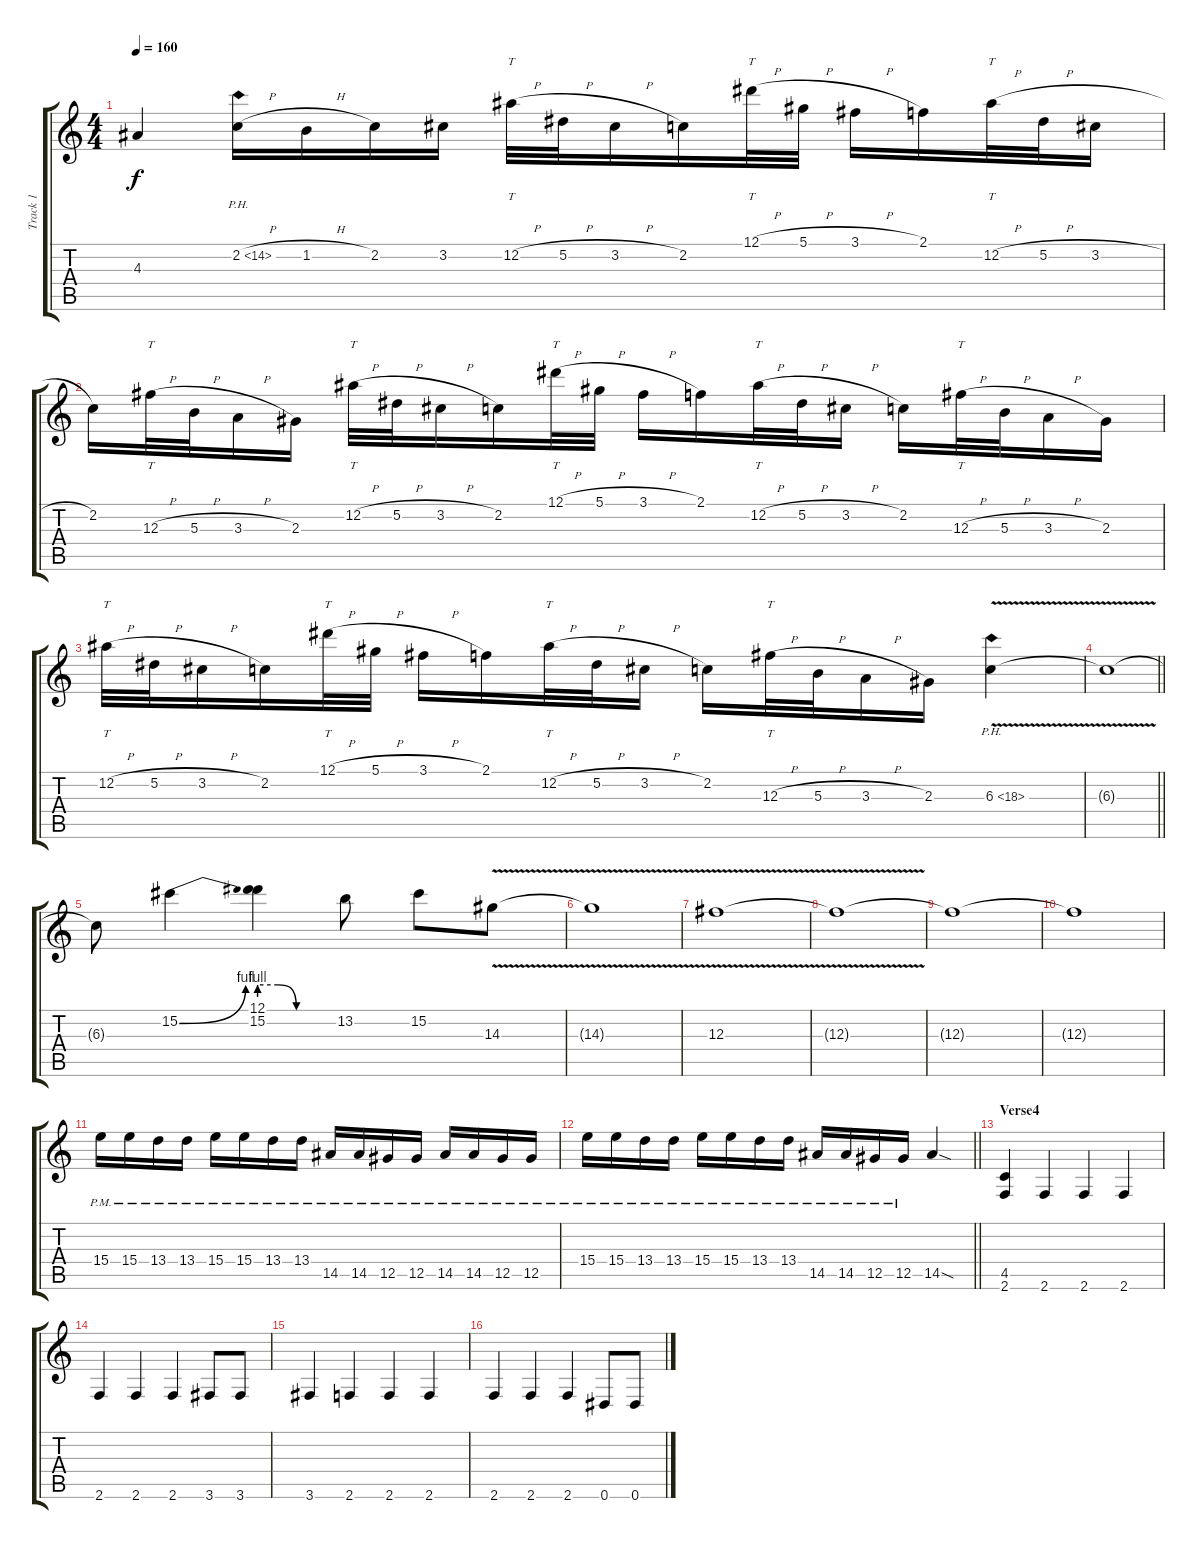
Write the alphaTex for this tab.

\track ("Track 1" "Track 1") {instrument distortionguitar}
\staff {score tabs}
\tuning (Eb4 Bb3 Gb3 Db3 Ab2 Eb2) {hide}
\ts (4 4)
\tempo 160
\clef g2
\ks c
4.3{t}.4{dy f} 2.2{ph 12 h}.16 1.2{h}.16 2.2.16 3.2.16 12.2{h}.32{tt} 5.2{h}.32 3.2{h}.16 2.2.16 12.1{h}.32{tt} 5.1{h}.32 3.1{h}.16 2.1.16 12.2{h}.32{tt} 5.2{h}.32 3.2{h}.16 |
2.2.16 12.3{h}.32{tt} 5.3{h}.32 3.3{h}.16 2.3.16 12.2{h}.32{tt} 5.2{h}.32 3.2{h}.16 2.2.16 12.1{h}.32{tt} 5.1{h}.32 3.1{h}.16 2.1.16 12.2{h}.32{tt} 5.2{h}.32 3.2{h}.16 2.2.16 12.3{h}.32{tt} 5.3{h}.32 3.3{h}.16 2.3.16 |
12.2{h}.32{tt} 5.2{h}.32 3.2{h}.16 2.2.16 12.1{h}.32{tt} 5.1{h}.32 3.1{h}.16 2.1.16 12.2{h}.32{tt} 5.2{h}.32 3.2{h}.16 2.2.16 12.3{h}.32{tt} 5.3{h}.32 3.3{h}.16 2.3.16 6.3{ph 12 v}.4 |
\barLineRight lightlight
6.3{t}.1 |
6.3{t}.8 15.2{be (bend 0 0 60 4)}.4 (12.1 15.2{be (custom 0 4 15 4 30 0 60 0)}).4 13.2.8 15.2.8 14.3{v}.8 |
14.3{t}.1 |
12.3{v}.1 |
12.3{t}.1 |
12.3{t}.1 |
12.3{t}.1 |
15.4{pm}.16 15.4{pm}.16 13.4{pm}.16 13.4{pm}.16 15.4{pm}.16 15.4{pm}.16 13.4{pm}.16 13.4{pm}.16 14.5{pm}.16 14.5{pm}.16 12.5{pm}.16 12.5{pm}.16 14.5{pm}.16 14.5{pm}.16 12.5{pm}.16 12.5{pm}.16 |
\barLineRight lightlight
15.4{pm}.16 15.4{pm}.16 13.4{pm}.16 13.4{pm}.16 15.4{pm}.16 15.4{pm}.16 13.4{pm}.16 13.4{pm}.16 14.5{pm}.16 14.5{pm}.16 12.5{pm}.16 12.5{pm}.16 14.5{sod}.4 |
\section ("" "Verse4")
(4.5 2.6).4 2.6.4 2.6.4 2.6.4 |
2.6.4 2.6.4 2.6.4 3.6.8 3.6.8 |
3.6.4 2.6.4 2.6.4 2.6.4 |
2.6.4 2.6.4 2.6.4 0.6.8 0.6.8
